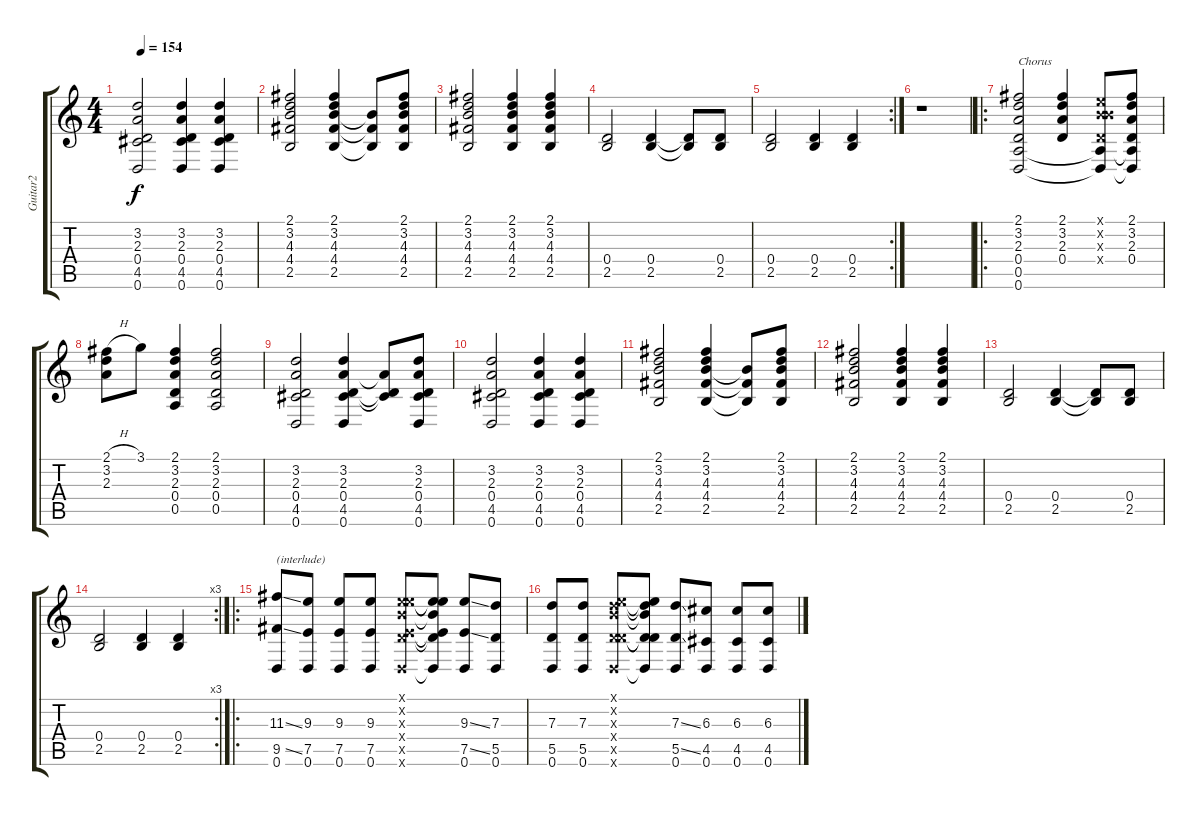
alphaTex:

\track ("Guitar2" "Guitar2") {instrument distortionguitar}
\staff {score tabs}
\tuning (E4 B3 G3 D3 A2 D2) {hide}
\ts (4 4)
\tempo 154
\clef g2
\ks c
(3.2 2.3 0.4 4.5 0.6).2{dy f} (3.2 2.3 0.4 4.5 0.6).4 (3.2 2.3 0.4 4.5 0.6).4 |
(2.1 3.2 4.3 4.4 2.5).2 (2.1 3.2 4.3 4.4 2.5).4 (4.3{t} 4.4{t} 2.5{t}).8 (2.1 3.2 4.3 4.4 2.5).8 |
(2.1 3.2 4.3 4.4 2.5).2 (2.1 3.2 4.3 4.4 2.5).4 (2.1 3.2 4.3 4.4 2.5).4 |
(0.4 2.5).2 (0.4 2.5).4 (0.4{t} 2.5{t}).8 (0.4 2.5).8 |
\rc 2
(0.4 2.5).2 (0.4 2.5).4 (0.4 2.5).4 |
r.1 |
\ro
(2.1 3.2 2.3 0.4 0.5 0.6).2{txt "Chorus"} (2.1 3.2 2.3 0.4).4 (0.1{x} 0.2{x} 4.3{x} 0.4{x} 0.5{t} 0.6{t}).8 (2.1 3.2 2.3 0.4 0.5{t} 0.6{t}).8 |
(2.1{h} 3.2 2.3).8 3.1.8 (2.1 3.2 2.3 0.4 0.5).4 (2.1 3.2 2.3 0.4 0.5).2 |
(3.2 2.3 0.4 4.5 0.6).2 (3.2 2.3 0.4 4.5 0.6).4 (2.3{t} 0.4{t} 4.5{t}).8 (3.2 2.3 0.4 4.5 0.6).8 |
(3.2 2.3 0.4 4.5 0.6).2 (3.2 2.3 0.4 4.5 0.6).4 (3.2 2.3 0.4 4.5 0.6).4 |
(2.1 3.2 4.3 4.4 2.5).2 (2.1 3.2 4.3 4.4 2.5).4 (4.3{t} 4.4{t} 2.5{t}).8 (2.1 3.2 4.3 4.4 2.5).8 |
(2.1 3.2 4.3 4.4 2.5).2 (2.1 3.2 4.3 4.4 2.5).4 (2.1 3.2 4.3 4.4 2.5).4 |
(0.4 2.5).2 (0.4 2.5).4 (0.4{t} 2.5{t}).8 (0.4 2.5).8 |
\rc 3
(0.4 2.5).2 (0.4 2.5).4 (0.4 2.5).4 |
\ro
(11.3{ss} 9.5{ss} 0.6).8{txt "(interlude)" instrument distortionguitar} (9.3 7.5 0.6).8 (9.3 7.5 0.6).8 (9.3 7.5 0.6).8 (0.1{x} 0.2{x} 9.3{x} 0.4{x} 7.5{x} 0.6{x}).8 (0.1{t} 0.2{t} 9.3{t} 0.4{t} 7.5{t} 0.6{t}).8 (9.3{ss} 7.5{ss} 0.6).8 (7.3 5.5 0.6).8 |
(7.3 5.5 0.6).8 (7.3 5.5 0.6).8 (0.1{x} 0.2{x} 7.3{x} 0.4{x} 5.5{x} 0.6{x}).8 (0.1{t} 0.2{t} 7.3{t} 0.4{t} 5.5{t} 0.6{t}).8 (7.3{ss} 5.5{ss} 0.6).8 (6.3 4.5 0.6).8 (6.3 4.5 0.6).8 (6.3 4.5 0.6).8
